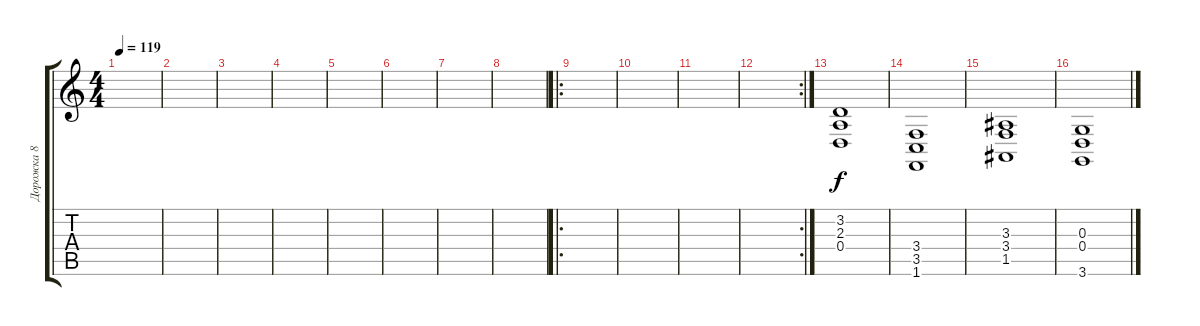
\track ("Дорожка 8" "Дорожка 8") {instrument pad8sweep}
\staff {score tabs}
\tuning (E4 B3 G3 D3 A2 E2) {hide}
\ts (4 4)
\tempo 119
\clef g2
\ks c
|
|
|
|
|
|
|
|
\ro
|
|
|
\rc 2
|
(3.2 2.3 0.4).1 |
(3.4 3.5 1.6).1 |
(3.3 3.4 1.5).1 |
(0.3 0.4 3.6).1
